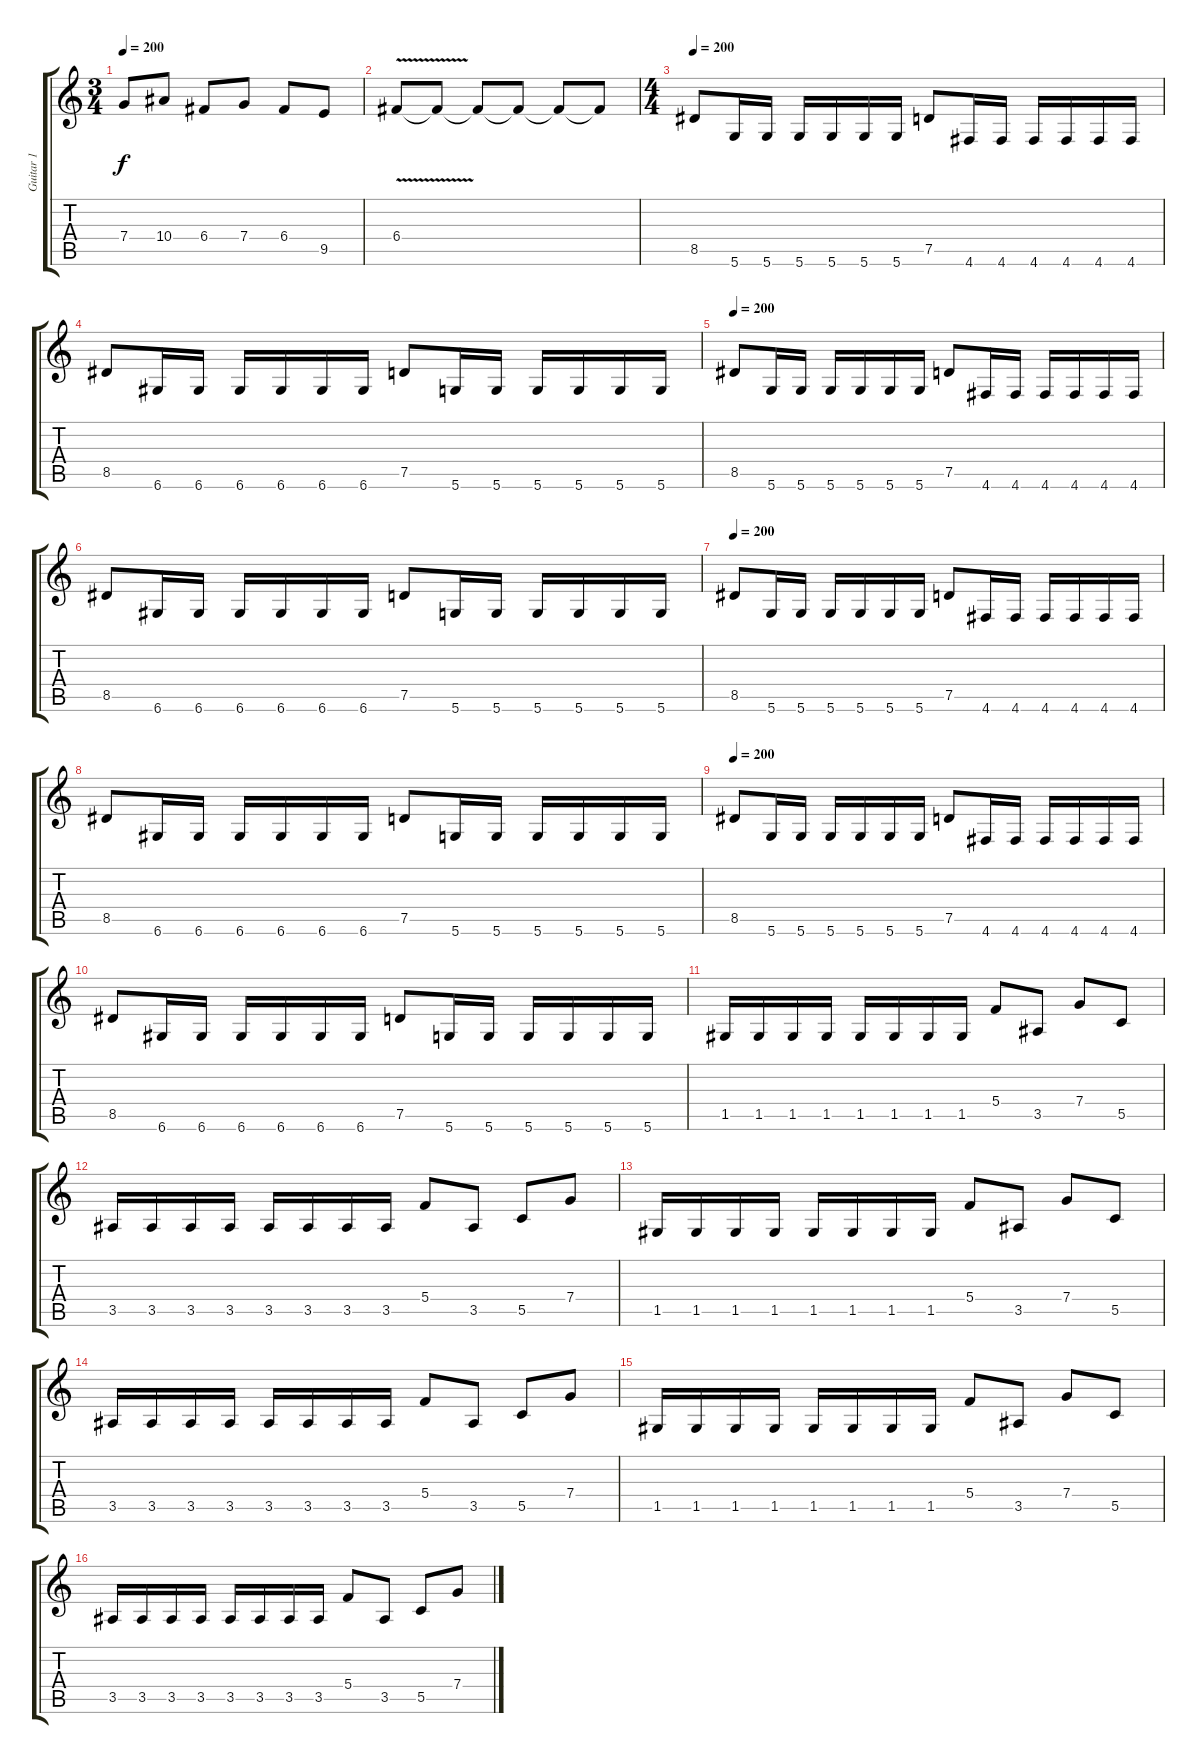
\track ("Guitar 1" "Guitar 1") {instrument distortionguitar}
\staff {score tabs}
\tuning (D4 A3 F3 C3 G2 D2) {hide}
\ts (3 4)
\tempo 200
\clef g2
\ks c
7.4.8{dy f} 10.4.8 6.4.8 7.4.8 6.4.8 9.5.8 |
6.4{v}.8 6.4{t}.8 6.4{t}.8 6.4{t}.8 6.4{t}.8 6.4{t}.8 |
\ts (4 4)
\tempo 200
8.5.8 5.6.16 5.6.16 5.6.16 5.6.16 5.6.16 5.6.16 7.5.8 4.6.16 4.6.16 4.6.16 4.6.16 4.6.16 4.6.16 |
8.5.8 6.6.16 6.6.16 6.6.16 6.6.16 6.6.16 6.6.16 7.5.8 5.6.16 5.6.16 5.6.16 5.6.16 5.6.16 5.6.16 |
\tempo 200
8.5.8 5.6.16 5.6.16 5.6.16 5.6.16 5.6.16 5.6.16 7.5.8 4.6.16 4.6.16 4.6.16 4.6.16 4.6.16 4.6.16 |
8.5.8 6.6.16 6.6.16 6.6.16 6.6.16 6.6.16 6.6.16 7.5.8 5.6.16 5.6.16 5.6.16 5.6.16 5.6.16 5.6.16 |
\tempo 200
8.5.8 5.6.16 5.6.16 5.6.16 5.6.16 5.6.16 5.6.16 7.5.8 4.6.16 4.6.16 4.6.16 4.6.16 4.6.16 4.6.16 |
8.5.8 6.6.16 6.6.16 6.6.16 6.6.16 6.6.16 6.6.16 7.5.8 5.6.16 5.6.16 5.6.16 5.6.16 5.6.16 5.6.16 |
\tempo 200
8.5.8 5.6.16 5.6.16 5.6.16 5.6.16 5.6.16 5.6.16 7.5.8 4.6.16 4.6.16 4.6.16 4.6.16 4.6.16 4.6.16 |
8.5.8 6.6.16 6.6.16 6.6.16 6.6.16 6.6.16 6.6.16 7.5.8 5.6.16 5.6.16 5.6.16 5.6.16 5.6.16 5.6.16 |
1.5.16 1.5.16 1.5.16 1.5.16 1.5.16 1.5.16 1.5.16 1.5.16 5.4.8 3.5.8 7.4.8 5.5.8 |
3.5.16 3.5.16 3.5.16 3.5.16 3.5.16 3.5.16 3.5.16 3.5.16 5.4.8 3.5.8 5.5.8 7.4.8 |
1.5.16 1.5.16 1.5.16 1.5.16 1.5.16 1.5.16 1.5.16 1.5.16 5.4.8 3.5.8 7.4.8 5.5.8 |
3.5.16 3.5.16 3.5.16 3.5.16 3.5.16 3.5.16 3.5.16 3.5.16 5.4.8 3.5.8 5.5.8 7.4.8 |
1.5.16 1.5.16 1.5.16 1.5.16 1.5.16 1.5.16 1.5.16 1.5.16 5.4.8 3.5.8 7.4.8 5.5.8 |
3.5.16 3.5.16 3.5.16 3.5.16 3.5.16 3.5.16 3.5.16 3.5.16 5.4.8 3.5.8 5.5.8 7.4.8
